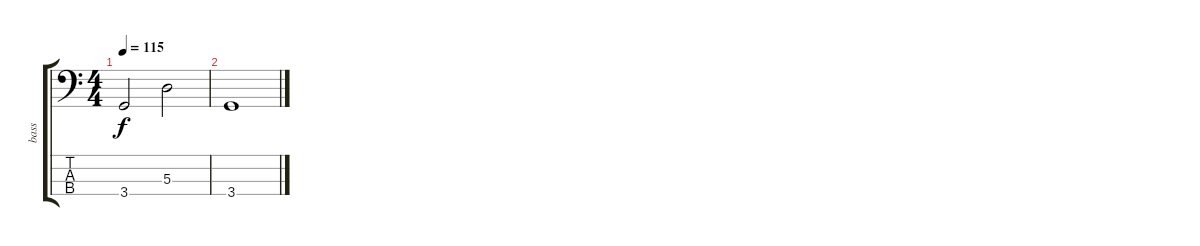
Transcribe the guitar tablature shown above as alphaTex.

\track ("bass" "bass") {instrument electricbasspick}
\staff {score tabs}
\tuning (G2 D2 A1 E1) {hide}
\ts (4 4)
\tempo 115
\clef f4
\ks c
3.4.2{dy f} 5.3.2 |
3.4.1
